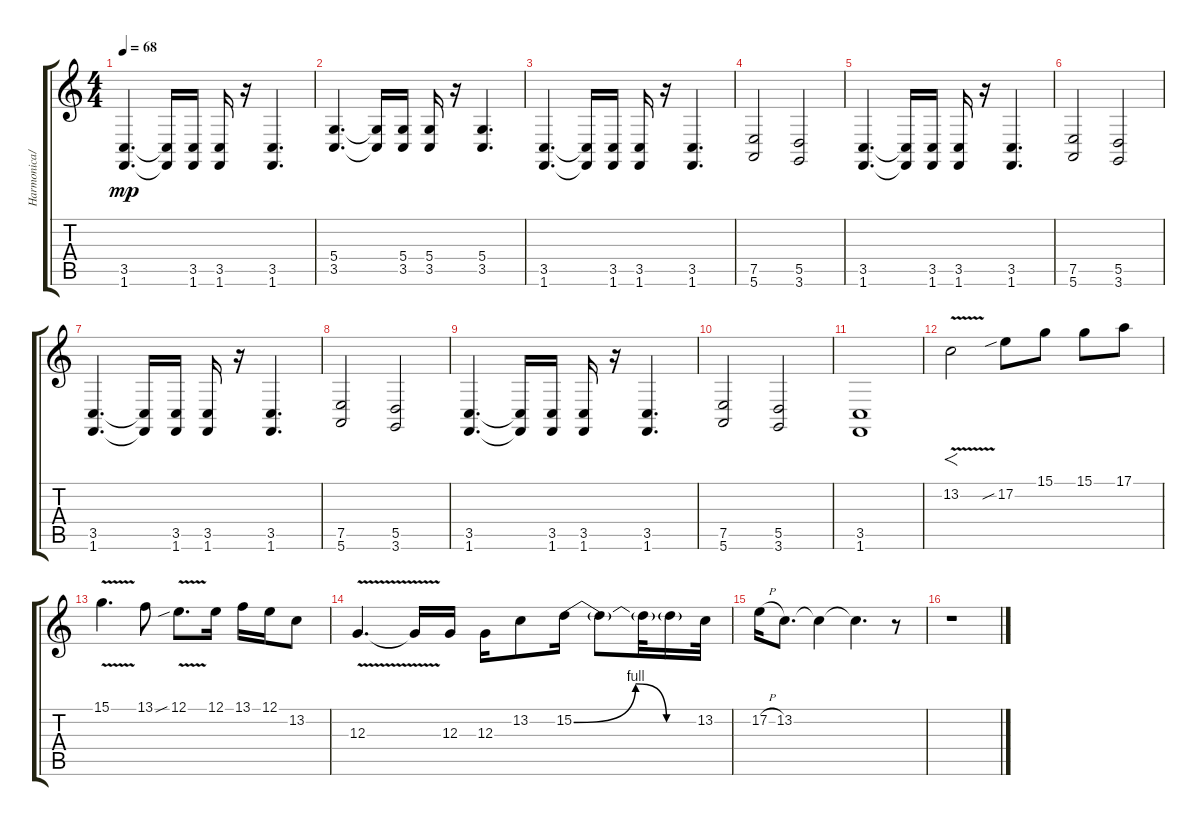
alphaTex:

\track ("Harmonica/Guitar 2" "Harmonica/") {instrument harmonica}
\staff {score tabs}
\tuning (E4 B3 G3 D3 A2 E2) {hide}
\ts (4 4)
\tempo 68
\clef g2
\ks c
(3.5 1.6).4{d dy mp} (3.5{t} 1.6{t}).16 (3.5 1.6).16 (3.5 1.6).16 r.16 (3.5 1.6).4{d} |
(5.4 3.5).4{d} (5.4{t} 3.5{t}).16 (5.4 3.5).16 (5.4 3.5).16 r.16 (5.4 3.5).4{d} |
(3.5 1.6).4{d} (3.5{t} 1.6{t}).16 (3.5 1.6).16 (3.5 1.6).16 r.16 (3.5 1.6).4{d} |
(7.5 5.6).2 (5.5 3.6).2 |
(3.5 1.6).4{d} (3.5{t} 1.6{t}).16 (3.5 1.6).16 (3.5 1.6).16 r.16 (3.5 1.6).4{d} |
(7.5 5.6).2 (5.5 3.6).2 |
(3.5 1.6).4{d} (3.5{t} 1.6{t}).16 (3.5 1.6).16 (3.5 1.6).16 r.16 (3.5 1.6).4{d} |
(7.5 5.6).2 (5.5 3.6).2 |
(3.5 1.6).4{d} (3.5{t} 1.6{t}).16 (3.5 1.6).16 (3.5 1.6).16 r.16 (3.5 1.6).4{d} |
(7.5 5.6).2 (5.5 3.6).2 |
(3.5 1.6).1 |
13.2{v}.2{f volume 16 instrument harmonica} 17.2{sib}.8 15.1.8 15.1.8 17.1.8 |
15.1{v}.4{d} 13.1.8 12.1{v sib}.8{d} 12.1.16 13.1.16 12.1.16 13.2.8 |
12.3{v}.4{d} 12.3{t}.16 12.3.16 12.3.16 13.2.8 15.2{be (custom 0 0 30 4 45 0 55 0 60 0)}.16 15.2{t}.8 15.2{t}.32 15.2{t}.16 13.2.32 |
17.2{h}.16 13.2.8{d} 13.2{t}.4 13.2{t}.4{d} r.8 |
r.1
